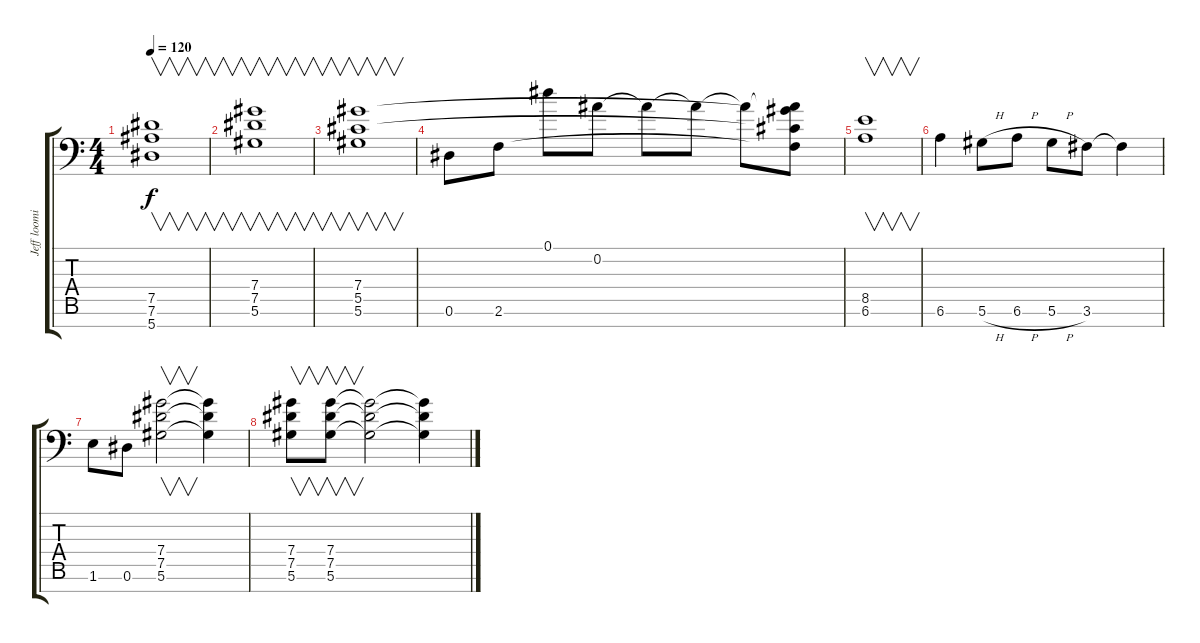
\track ("Jeff loomis" "Jeff loomi") {instrument distortionguitar}
\staff {score tabs}
\tuning (Eb4 Bb3 Gb3 Db3 Ab2 Eb2 Bb1) {hide}
\ts (4 4)
\tempo 120
\clef f4
\ks c
(7.5 7.6 5.7).1{v dy f} |
(7.4 7.5 5.6).1{v} |
(7.4 5.5 5.6).1{v} |
0.6.8 2.6.8 0.1.8 0.2.8 0.2{t}.8 0.2{t}.8 0.2{t}.8 (0.2{t} 7.4{t} 5.5{t} 2.6{t}).8 |
(8.5 6.6).1{v} |
6.6.4 5.6{h}.8 6.6{h}.8 5.6{h}.8 3.6.8 3.6{t}.4 |
1.6.8 0.6.8 (7.4 7.5 5.6).2{v} (7.4{t} 7.5{t} 5.6{t}).4 |
(7.4 7.5 5.6).8{v} (7.4 7.5 5.6).8{v} (7.4{t} 7.5{t} 5.6{t}).2 (7.4{t} 7.5{t} 5.6{t}).4
